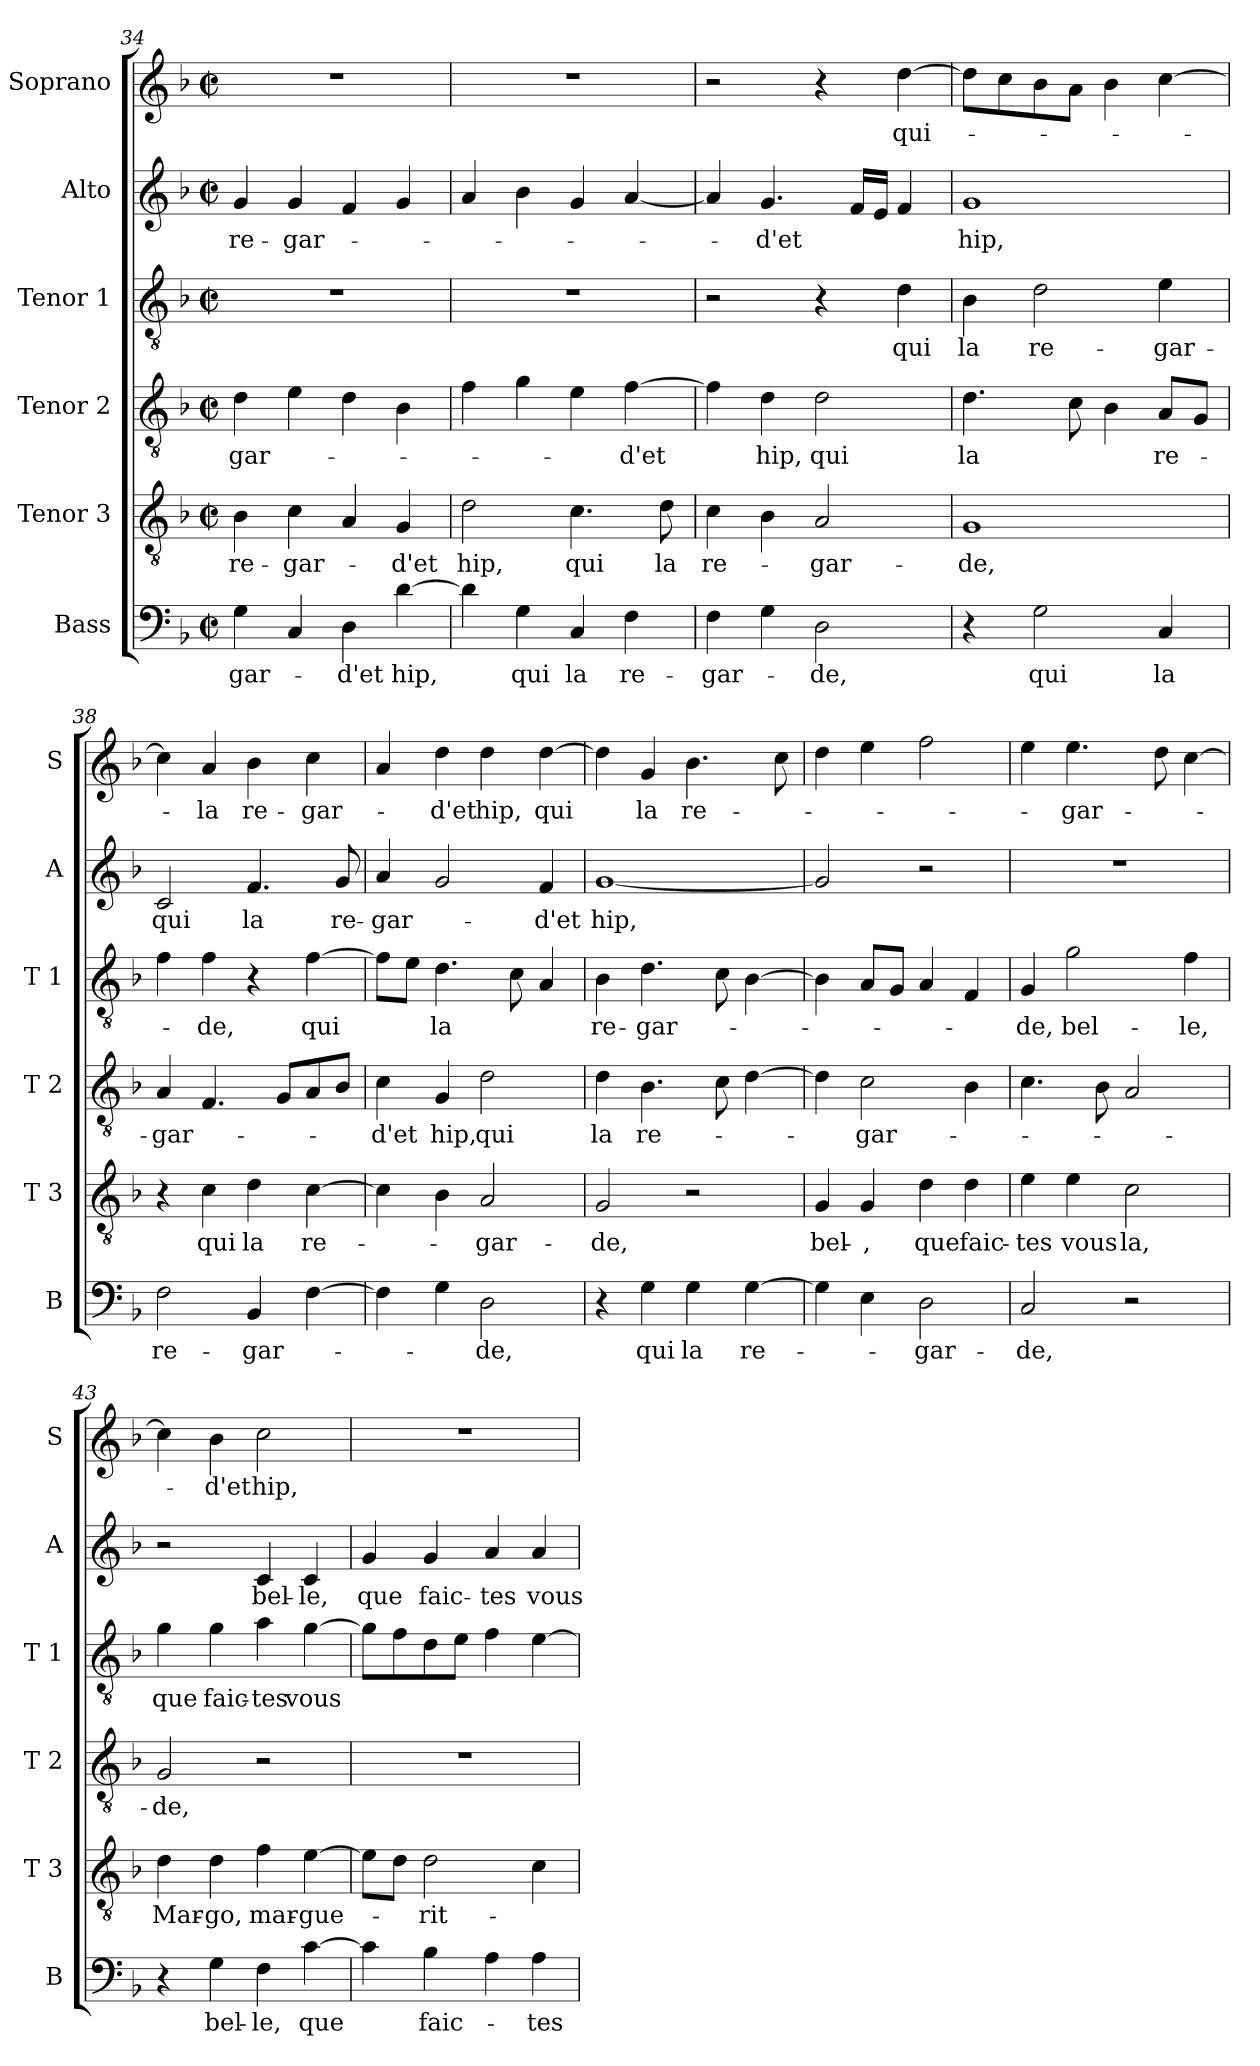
**kern	**text	**kern	**text	**kern	**text	**kern	**text	**kern	**text	**kern	**text
*part6	*part6	*part5	*part5	*part4	*part4	*part3	*part3	*part2	*part2	*part1	*part1
*staff6	*staff6	*staff5	*staff5	*staff4	*staff4	*staff3	*staff3	*staff2	*staff2	*staff1	*staff1
*I"Bass	*	*I"Tenor 3	*	*I"Tenor 2	*	*I"Tenor 1	*	*I"Alto	*	*I"Soprano	*
*I'B	*	*I'T 3	*	*I'T 2	*	*I'T 1	*	*I'A	*	*I'S	*
*clefF4	*	*clefGv2	*	*clefGv2	*	*clefGv2	*	*clefG2	*	*clefG2	*
*k[b-]	*	*k[b-]	*	*k[b-]	*	*k[b-]	*	*k[b-]	*	*k[b-]	*
*F:	*	*F:	*	*F:	*	*F:	*	*F:	*	*F:	*
*M2/2	*	*M2/2	*	*M2/2	*	*M2/2	*	*M2/2	*	*M2/2	*
*met(c|)	*	*met(c|)	*	*met(c|)	*	*met(c|)	*	*met(c|)	*	*met(c|)	*
=34	=34	=34	=34	=34	=34	=34	=34	=34	=34	=34	=34
4G\	-gar-	4B-\	re-	4d\	-gar-	1r	.	4g/	re-	1r	.
4C/	.	4c\	-gar-	4e\	.	.	.	4g/	-gar-	.	.
4D\	-d'et	4A/	.	4d\	.	.	.	4f/	.	.	.
[4d\	hip,	4G/	-d'et	4B-\	.	.	.	4g/	.	.	.
=35	=35	=35	=35	=35	=35	=35	=35	=35	=35	=35	=35
4d\]	.	2d\	hip,	4f\	.	1r	.	4a/	.	1r	.
4G\	qui	.	.	4g\	.	.	.	4b-\	.	.	.
4C/	la	4.c\	qui	4e\	.	.	.	4g/	.	.	.
4F\	re-	.	.	[4f\	-d'et	.	.	[4a/	.	.	.
.	.	8d\	la	.	.	.	.	.	.	.	.
!!LO:PB:g=z
=36	=36	=36	=36	=36	=36	=36	=36	=36	=36	=36	=36
4F\	-gar-	4c\	re-	4f\]	.	2r	.	4a/]	.	2r	.
4G\	.	4B-\	.	4d\	hip,	.	.	4.g/	-d'et	.	.
2D\	-de,	2A/	-gar-	2d\	qui	4r	.	.	.	4r	.
.	.	.	.	.	.	.	.	16f/LL	.	.	.
.	.	.	.	.	.	.	.	16e/JJ	.	.	.
.	.	.	.	.	.	4d\	qui	4f/	.	[4dd\	qui-
=37	=37	=37	=37	=37	=37	=37	=37	=37	=37	=37	=37
4r	.	1G	-de,	4.d\	la	4B-\	la	1g	hip,	8dd\L]	.
.	.	.	.	.	.	.	.	.	.	8cc\	.
2G\	qui	.	.	.	.	2d\	re-	.	.	8b-\	.
.	.	.	.	8c\	.	.	.	.	.	8a\J	.
.	.	.	.	4B-\	.	.	.	.	.	4b-\	.
4C/	la	.	.	8A/L	re-	4e\	-gar-	.	.	[4cc\	.
.	.	.	.	8G/J	.	.	.	.	.	.	.
=38	=38	=38	=38	=38	=38	=38	=38	=38	=38	=38	=38
2F\	re-	4r	.	4A/	-gar-	4f\	.	2c/	qui	4cc\]	.
.	.	4c\	qui	4.F/	.	4f\	-de,	.	.	4a/	-la
4BB-/	-gar-	4d\	la	.	.	4r	.	4.f/	la	4b-\	re-
.	.	.	.	8G/L	.	.	.	.	.	.	.
[4F\	.	[4c\	re-	8A/	.	[4f\	qui	.	.	4cc\	-gar-
.	.	.	.	8B-/J	.	.	.	8g/	re-	.	.
=39	=39	=39	=39	=39	=39	=39	=39	=39	=39	=39	=39
4F\]	.	4c\]	.	4c\	-d'et	8f\L]	.	4a/	-gar-	4a/	.
.	.	.	.	.	.	8e\J	.	.	.	.	.
4G\	.	4B-\	.	4G/	hip,	4.d\	la	2g/	.	4dd\	-d'et
2D\	-de,	2A/	-gar-	2d\	qui	.	.	.	.	4dd\	hip,
.	.	.	.	.	.	8c\	.	.	.	.	.
.	.	.	.	.	.	4A/	.	4f/	-d'et	[4dd\	qui
=40	=40	=40	=40	=40	=40	=40	=40	=40	=40	=40	=40
4r	.	2G/	-de,	4d\	la	4B-\	re-	[1g	hip,	4dd\]	.
4G\	qui	.	.	4.B-\	re-	4.d\	-gar-	.	.	4g/	la
4G\	la	2r	.	.	.	.	.	.	.	4.b-\	re-
.	.	.	.	8c\	.	8c\	.	.	.	.	.
[4G\	re-	.	.	[4d\	.	[4B-\	.	.	.	.	.
.	.	.	.	.	.	.	.	.	.	8cc\	.
!!LO:LB:g=z
=41	=41	=41	=41	=41	=41	=41	=41	=41	=41	=41	=41
4G\]	.	4G/	bel-	4d\]	.	4B-\]	.	2g/]	.	4dd\	.
4E\	.	4G/	-,	2c\	-gar-	8A/L	.	.	.	4ee\	.
.	.	.	.	.	.	8G/J	.	.	.	.	.
2D\	-gar-	4d\	que	.	.	4A/	.	2r	.	2ff\	.
.	.	4d\	faic-	4B-\	.	4F/	.	.	.	.	.
=42	=42	=42	=42	=42	=42	=42	=42	=42	=42	=42	=42
2C/	-de,	4e\	-tes	4.c\	.	4G/	-de,	1r	.	4ee\	.
.	.	4e\	vous	.	.	2g\	bel-	.	.	4.ee\	-gar-
.	.	.	.	8B-\	.	.	.	.	.	.	.
2r	.	2c\	la,	2A/	.	.	.	.	.	.	.
.	.	.	.	.	.	.	.	.	.	8dd\	.
.	.	.	.	.	.	4f\	-le,	.	.	[4cc\	.
=43	=43	=43	=43	=43	=43	=43	=43	=43	=43	=43	=43
4r	.	4d\	Mar-	2G/	-de,	4g\	que	2r	.	4cc\]	.
4G\	bel-	4d\	-go,	.	.	4g\	faic-	.	.	4b-\	-d'et
4F\	-le,	4f\	mar-	2r	.	4a\	-tes	4c/	bel-	2cc\	hip,
[4c\	que	[4e\	-gue-	.	.	[4g\	vous	4c/	-le,	.	.
=44	=44	=44	=44	=44	=44	=44	=44	=44	=44	=44	=44
4c\]	.	8e\L]	.	1r	.	8g\L]	.	4g/	que	1r	.
.	.	8d\J	.	.	.	8f\	.	.	.	.	.
4B-\	faic-	2d\	-rit-	.	.	8d\	.	4g/	faic-	.	.
.	.	.	.	.	.	8e\J	.	.	.	.	.
4A\	.	.	.	.	.	4f\	.	4a/	-tes	.	.
4A\	-tes	4c\	.	.	.	[4e\	.	4a/	vous	.	.
=	=	=	=	=	=	=	=	=	=	=	=
*-	*-	*-	*-	*-	*-	*-	*-	*-	*-	*-	*-
